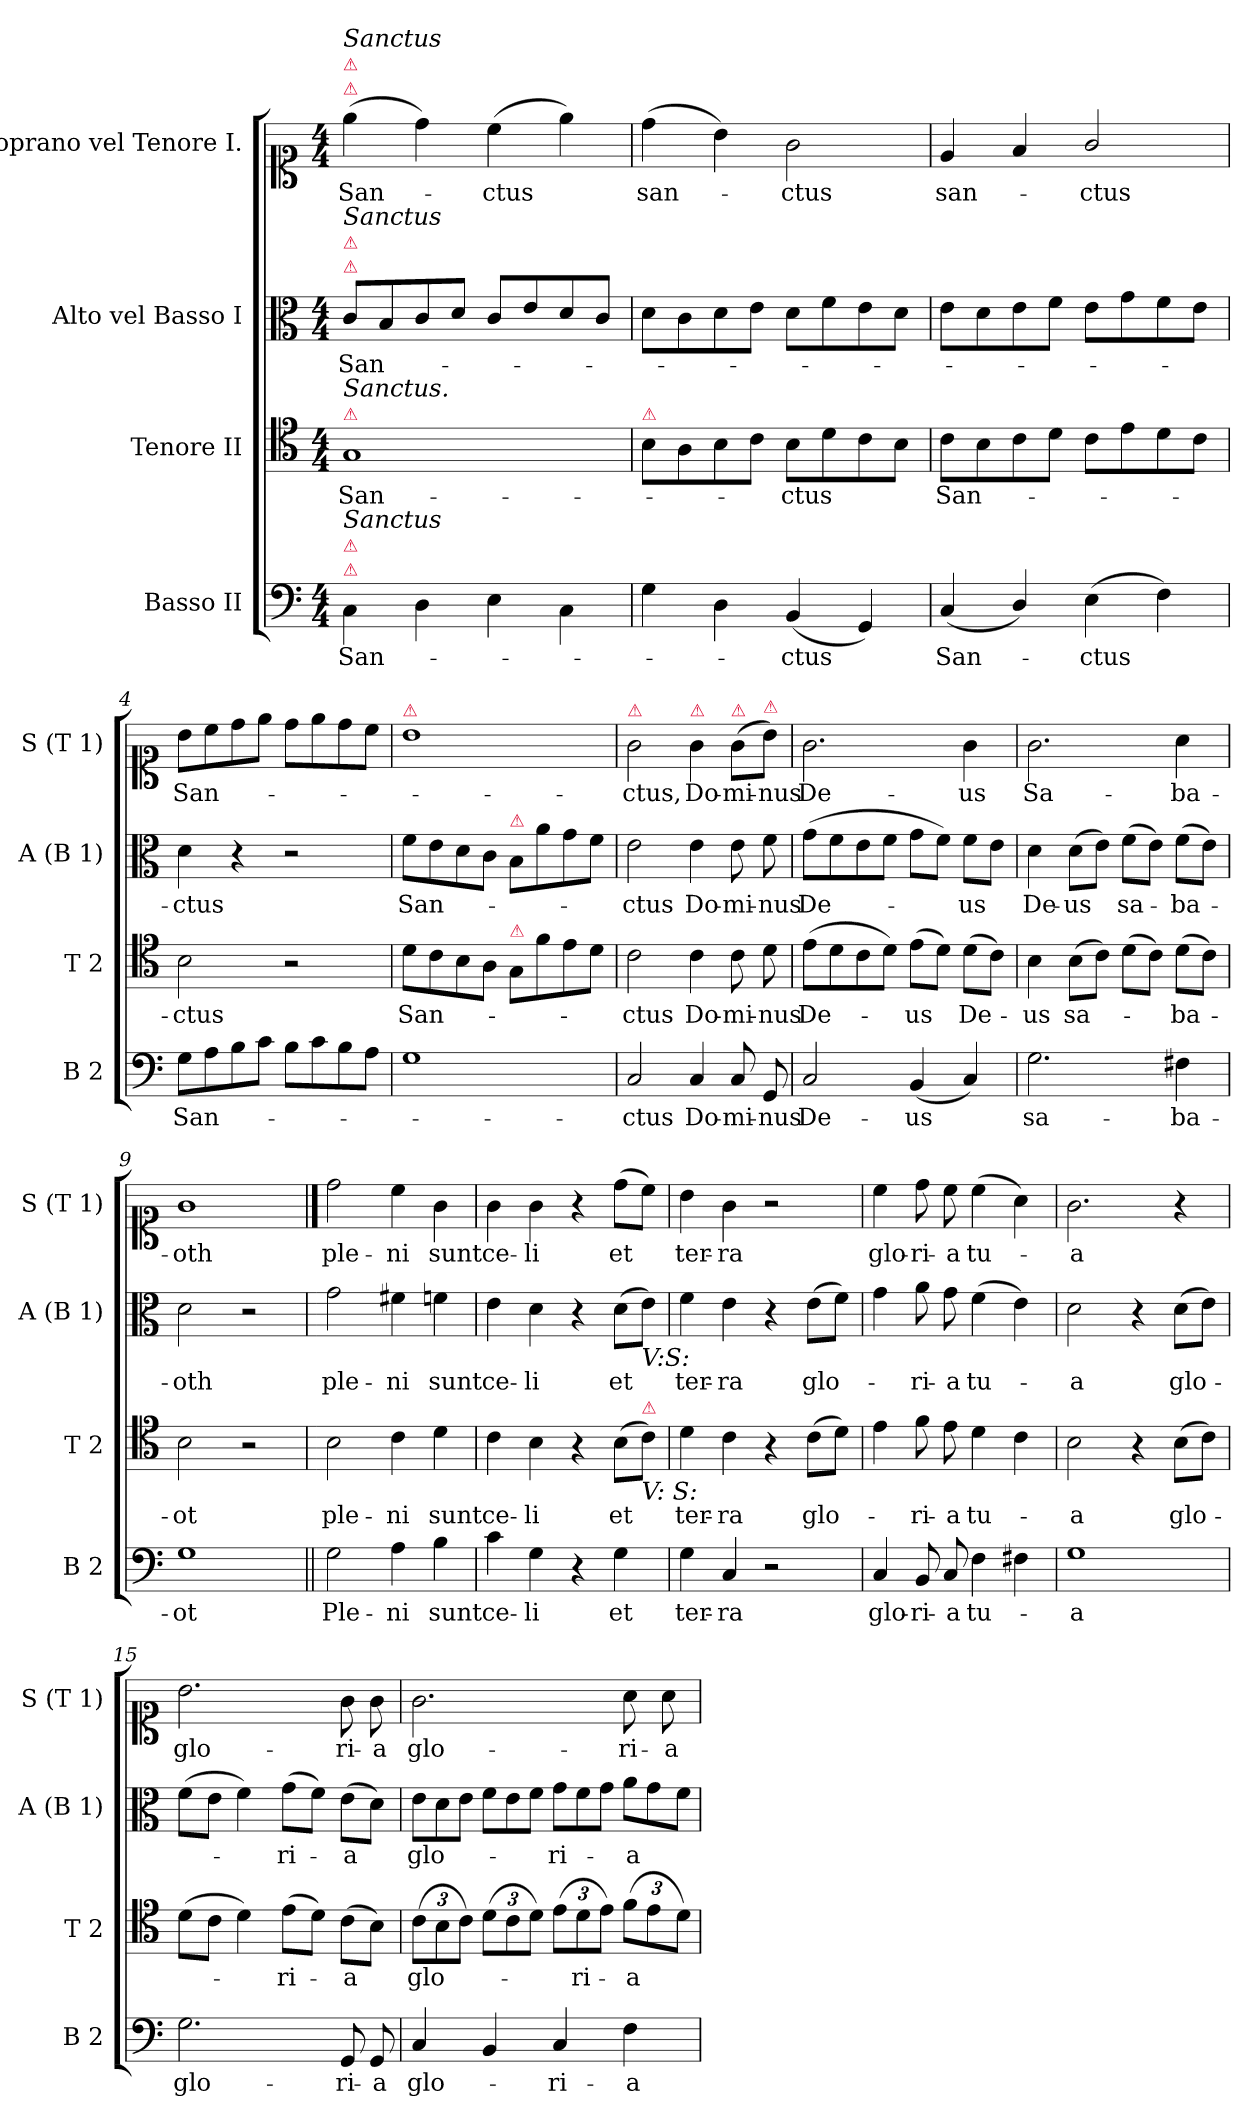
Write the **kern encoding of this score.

**kern	**text	**kern	**text	**kern	**text	**kern	**text
*part4	*part4	*part3	*part3	*part2	*part2	*part1	*part1
*staff4	*staff4	*staff3	*staff3	*staff2	*staff2	*staff1	*staff1
*I"Basso II	*	*I"Tenore II	*	*I"Alto vel Basso I	*	*I"Soprano vel Tenore I.	*
*I'B 2	*	*I'T 2	*	*I'A (B 1)	*	*I'S (T 1)	*
*clefF4	*	*clefC4	*	*clefC3	*	*clefC1	*
*k[]	*	*k[]	*	*k[]	*	*k[]	*
*C:	*	*C:	*	*C:	*	*C:	*
*M4/4	*	*M4/4	*	*M4/4	*	*M4/4	*
=1	=1	=1	=1	=1	=1	=1	=1
!	!	!	!	!	!	!LO:TX:a:color=crimson:t=⚠	!
!	!	!	!	!	!	!LO:TX:a:color=crimson:t=⚠	!
!	!	!	!	!	!	!LO:TX:a:i:t=Sanctus	!
!	!	!	!	!LO:TX:a:color=crimson:t=⚠	!	!	!
!	!	!	!	!LO:TX:a:color=crimson:t=⚠	!	!	!
!	!	!	!	!LO:TX:a:i:t=Sanctus	!	!	!
!	!	!LO:TX:a:color=crimson:t=⚠	!	!	!	!	!
!	!	!LO:TX:a:i:t=Sanctus.	!	!	!	!	!
!LO:TX:a:color=crimson:t=⚠	!	!	!	!	!	!	!
!LO:TX:a:color=crimson:t=⚠	!	!	!	!	!	!	!
!LO:TX:a:i:t=Sanctus	!	!	!	!	!	!	!
4C\	San-	1G	San-	8c/L	San-	(>4ee\	San-
.	.	.	.	8B/	.	.	.
4D\	.	.	.	8c/	.	4dd\)	.
.	.	.	.	8d/J	.	.	.
4E\	.	.	.	8c/L	.	(>4cc\	-ctus
.	.	.	.	8e/	.	.	.
4C\	.	.	.	8d/	.	4ee\)	.
.	.	.	.	8c/J	.	.	.
=2	=2	=2	=2	=2	=2	=2	=2
!	!	!LO:TX:a:color=crimson:t=⚠	!	!	!	!	!
4G\	.	8B\L	.	8d\L	.	(>4dd\	san-
.	.	8A\	.	8c\	.	.	.
4D\	.	8B\	.	8d\	.	4b\)	.
.	.	8c\J	.	8e\J	.	.	.
(<4BB/	-ctus	8B\L	-ctus	8d\L	.	2g\	-ctus
.	.	8d\	.	8f\	.	.	.
4GG/)	.	8c\	.	8e\	.	.	.
.	.	8B\J	.	8d\J	.	.	.
=3	=3	=3	=3	=3	=3	=3	=3
(<4C/	San-	8c\L	San-	8e\L	.	4e/	san-
.	.	8B\	.	8d\	.	.	.
4D/)	.	8c\	.	8e\	.	4f/	.
.	.	8d\J	.	8f\J	.	.	.
(>4E\	-ctus	8c\L	.	8e\L	.	2g/	-ctus
.	.	8e\	.	8g\	.	.	.
4F\)	.	8d\	.	8f\	.	.	.
.	.	8c\J	.	8e\J	.	.	.
=4	=4	=4	=4	=4	=4	=4	=4
8G\L	San-	2B\	-ctus	4d\	-ctus	8b\L	San-
8A\	.	.	.	.	.	8cc\	.
8B\	.	.	.	4r	.	8dd\	.
8c\J	.	.	.	.	.	8ee\J	.
8B\L	.	2r	.	2r	.	8dd\L	.
8c\	.	.	.	.	.	8ee\	.
8B\	.	.	.	.	.	8dd\	.
8A\J	.	.	.	.	.	8cc\J	.
=5	=5	=5	=5	=5	=5	=5	=5
!	!	!	!	!	!	!LO:TX:a:color=crimson:t=⚠	!
1G	.	8d\L	San-	8f\L	San-	1b	.
.	.	8c\	.	8e\	.	.	.
.	.	8B\	.	8d\	.	.	.
.	.	8A\J	.	8c\J	.	.	.
!	!	!	!	!LO:TX:a:color=crimson:t=⚠	!	!	!
!	!	!LO:TX:a:color=crimson:t=⚠	!	!	!	!	!
.	.	8G/L	.	8B/L	.	.	.
.	.	8f\	.	8a\	.	.	.
.	.	8e\	.	8g\	.	.	.
.	.	8d\J	.	8f\J	.	.	.
=6	=6	=6	=6	=6	=6	=6	=6
!	!	!	!	!	!	!LO:TX:a:color=crimson:t=⚠	!
2C/	-ctus	2c\	-ctus	2e\	-ctus	2g\	-ctus,
!	!	!	!	!	!	!LO:TX:a:color=crimson:t=⚠	!
4C/	Do-	4c\	Do-	4e\	Do-	4g\	Do-
!	!	!	!	!	!	!LO:TX:a:color=crimson:t=⚠	!
8C/	-mi-	8c\	-mi-	8e\	-mi-	(>8g\L	-mi-
!	!	!	!	!	!	!LO:TX:a:color=crimson:t=⚠	!
8GG/	-nus	8d\	-nus	8f\	-nus	8b\J)	-nus
=7	=7	=7	=7	=7	=7	=7	=7
2C/	De-	(>8e\L	De-	(>8g\L	De-	2.g\	De-
.	.	8d\	.	8f\	.	.	.
.	.	8c\	.	8e\	.	.	.
.	.	8d\J)	.	8f\J	.	.	.
(<4BB/	-us	(>8e\L	-us	8g\L	.	.	.
.	.	8d\J)	.	8f\J)	.	.	.
4C/)	.	(>8d\L	De-	8f\L	-us	4g\	-us
.	.	8c\J)	.	8e\J	.	.	.
=8	=8	=8	=8	=8	=8	=8	=8
2.G\	sa-	4B\	-us	4d\	De-	2.g\	Sa-
.	.	(>8B\L	sa-	(>8d\L	-us	.	.
.	.	8c\J)	.	8e\J)	.	.	.
.	.	(>8d\L	.	(>8f\L	sa-	.	.
.	.	8c\J)	.	8e\J)	.	.	.
4F#X\	-ba-	(>8d\L	-ba-	(>8f\L	-ba-	4a\	-ba-
.	.	8c\J)	.	8e\J)	.	.	.
=9	=9	=9	=9	=9	=9	=9	=9
1G	-ot	2B\	-ot	2d\	-oth	1g	-oth
.	.	2r	.	2r	.	.	.
=10||	==10	=10	==10	=10	==10	==10	==10
2G\	Ple-	2B\	ple-	2g\	ple-	2dd\	ple-
4A\	-ni	4c\	-ni	4f#X\	-ni	4cc\	-ni
4B\	sunt	4d\	sunt	4fn\	sunt	4g\	sunt
=11	=11	=11	=11	=11	=11	=11	=11
4c\	ce-	4c\	ce-	4e\	ce-	4g\	ce-
4G\	-li	4B\	-li	4d\	-li	4g\	-li
4r	.	4r	.	4r	.	4r	.
4G\	et	(>8B\L	et	(>8d\L	et	(>8dd\L	et
!	!	!	!	!LO:TX:b:i:t=V&colon;S&colon;	!	!	!
!	!	!LO:TX:a:color=crimson:t=⚠	!	!	!	!	!
!	!	!LO:TX:b:i:t=V&colon; S&colon;	!	!	!	!	!
.	.	8c\J)	.	8e\J)	.	8cc\J)	.
=12	=12	=12	=12	=12	=12	=12	=12
4G\	ter-	4d\	ter-	4f\	ter-	4b\	ter-
4C/	-ra	4c\	-ra	4e\	-ra	4g\	-ra
2r	.	4r	.	4r	.	2r	.
.	.	(>8c\L	glo-	(>8e\L	glo-	.	.
.	.	8d\J)	.	8f\J)	.	.	.
=13	=13	=13	=13	=13	=13	=13	=13
4C/	glo-	4e\	.	4g\	.	4cc\	glo-
8BB/	-ri-	8f\	-ri-	8a\	-ri-	8dd\	-ri-
8C/	-a	8e\	-a	8g\	-a	8cc\	-a
4F\	tu-	4d\	tu-	(>4f\	tu-	(>4cc\	tu-
4F#X\	.	4c\	.	4e\)	.	4a\)	.
=14	=14	=14	=14	=14	=14	=14	=14
1G	-a	2B\	-a	2d\	-a	2.g\	-a
.	.	4r	.	4r	.	.	.
.	.	(>8B\L	glo-	(>8d\L	glo-	4r	.
.	.	8c\J)	.	8e\J)	.	.	.
=15	=15	=15	=15	=15	=15	=15	=15
2.G\	glo-	(>8d\L	.	(>8f\L	.	2.b\	glo-
.	.	8c\J	.	8e\J	.	.	.
.	.	4d\)	.	4f\)	.	.	.
.	.	(>8e\L	-ri-	(>8g\L	-ri-	.	.
.	.	8d\J)	.	8f\J)	.	.	.
8GG/	-ri-	(>8c\L	-a	(>8e\L	-a	8g\	-ri-
8GG/	-a	8B\J)	.	8d\J)	.	8g\	-a
=16	=16	=16	=16	=16	=16	=16	=16
*	*	*	*	*Xtuplet	*	*	*
4C/	glo-	(>12c\L	glo-	12e\L	glo-	2.g\	glo-
.	.	12B\	.	12d\	.	.	.
.	.	12c\J)	.	12e\J	.	.	.
4BB/	.	(>12d\L	.	12f\L	.	.	.
.	.	12c\	.	12e\	.	.	.
.	.	12d\J)	.	12f\J	.	.	.
4C/	-ri-	(>12e\L	.	12g\L	-ri-	.	.
.	.	12d\	-ri-	12f\	.	.	.
.	.	12e\J)	.	12g\J	.	.	.
4F\	-a	(>12f\L	-a	12a\L	-a	8a\	-ri-
.	.	12e\	.	12g\	.	.	.
.	.	.	.	.	.	8a\	-a
.	.	12d\J)	.	12f\J	.	.	.
=	=	=	=	=	=	=	=
*-	*-	*-	*-	*-	*-	*-	*-
